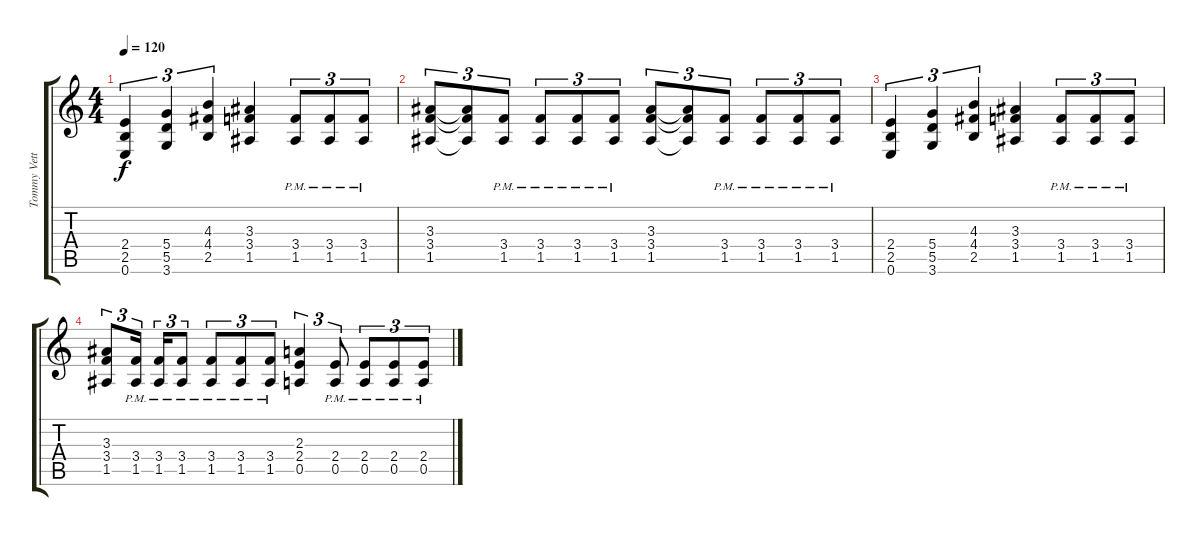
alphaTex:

\track ("Tommy Vetterli 2" "Tommy Vett") {instrument overdrivenguitar}
\staff {score tabs}
\tuning (E4 B3 G3 D3 A2 E2) {hide}
\ts (4 4)
\tempo 120
\clef g2
\ks c
(2.4 2.5 0.6).4{tu (3 2) dy f} (5.4 5.5 3.6).4{tu (3 2)} (4.3 4.4 2.5).4{tu (3 2)} (3.3 3.4 1.5).4 (3.4{pm} 1.5{pm}).8{tu (3 2)} (3.4{pm} 1.5{pm}).8{tu (3 2)} (3.4{pm} 1.5{pm}).8{tu (3 2)} |
(3.3 3.4 1.5).8{tu (3 2)} (3.3{t} 3.4{t} 1.5{t}).8{tu (3 2)} (3.4{pm} 1.5{pm}).8{tu (3 2)} (3.4{pm} 1.5{pm}).8{tu (3 2)} (3.4{pm} 1.5{pm}).8{tu (3 2)} (3.4{pm} 1.5{pm}).8{tu (3 2)} (3.3 3.4 1.5).8{tu (3 2)} (3.3{t} 3.4{t} 1.5{t}).8{tu (3 2)} (3.4{pm} 1.5{pm}).8{tu (3 2)} (3.4{pm} 1.5{pm}).8{tu (3 2)} (3.4{pm} 1.5{pm}).8{tu (3 2)} (3.4{pm} 1.5{pm}).8{tu (3 2)} |
(2.4 2.5 0.6).4{tu (3 2)} (5.4 5.5 3.6).4{tu (3 2)} (4.3 4.4 2.5).4{tu (3 2)} (3.3 3.4 1.5).4 (3.4{pm} 1.5{pm}).8{tu (3 2)} (3.4{pm} 1.5{pm}).8{tu (3 2)} (3.4{pm} 1.5{pm}).8{tu (3 2)} |
(3.3 3.4 1.5).8{tu (3 2)} (3.4{pm} 1.5{pm}).16{tu (3 2) beam splitsecondary} (3.4{pm} 1.5{pm}).16{tu (3 2)} (3.4{pm} 1.5{pm}).8{tu (3 2)} (3.4{pm} 1.5{pm}).8{tu (3 2)} (3.4{pm} 1.5{pm}).8{tu (3 2)} (3.4{pm} 1.5{pm}).8{tu (3 2)} (2.3 2.4 0.5).4{tu (3 2)} (2.4{pm} 0.5{pm}).8{tu (3 2)} (2.4{pm} 0.5{pm}).8{tu (3 2)} (2.4{pm} 0.5{pm}).8{tu (3 2)} (2.4{pm} 0.5{pm}).8{tu (3 2)}
